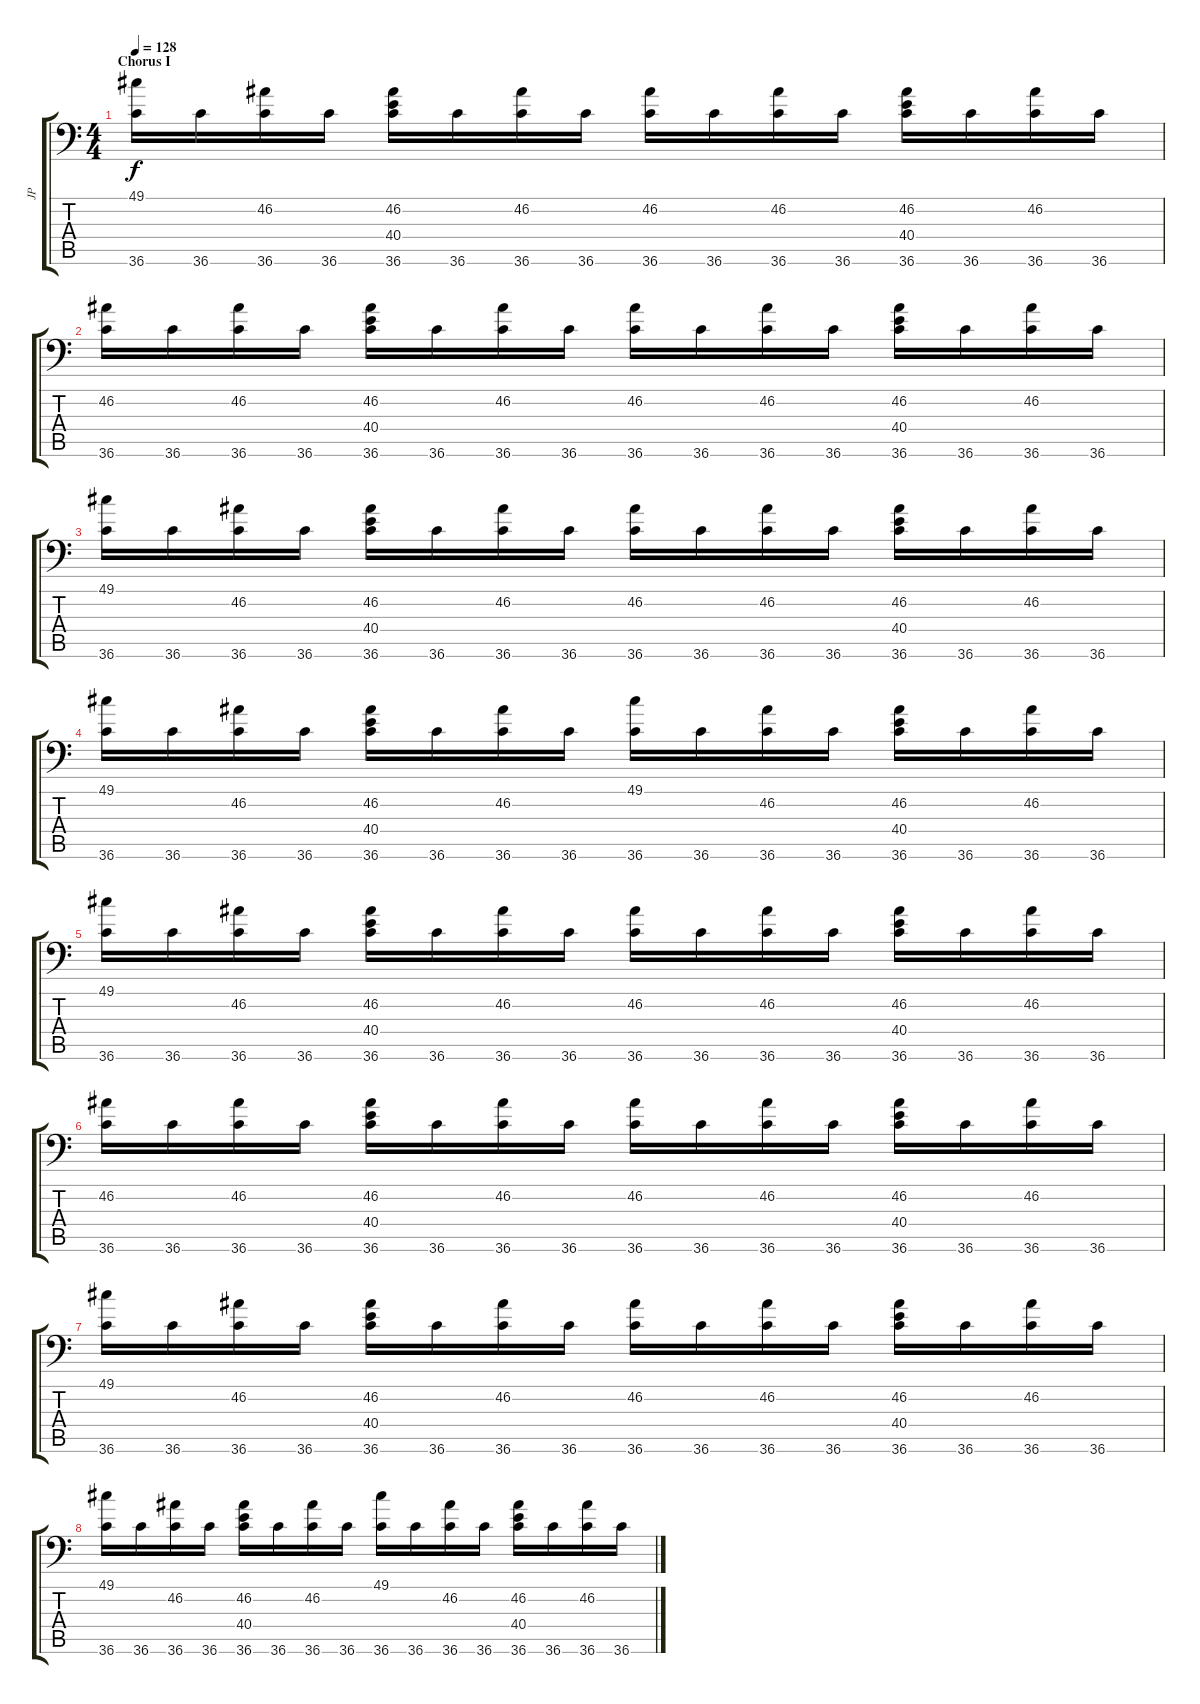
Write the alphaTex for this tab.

\track ("JP" "JP") {instrument acousticgrandpiano}
\staff {score tabs}
\tuning (C-1 C-1 C-1 C-1 C-1 C-1) {hide}
\ts (4 4)
\section ("" "Chorus I")
\tempo 128
\clef f4
\ks c
(49.1 36.6).16{dy f} 36.6.16 (46.2 36.6).16 36.6.16 (46.2 40.4 36.6).16 36.6.16 (46.2 36.6).16 36.6.16 (46.2 36.6).16 36.6.16 (46.2 36.6).16 36.6.16 (46.2 40.4 36.6).16 36.6.16 (46.2 36.6).16 36.6.16 |
(46.2 36.6).16 36.6.16 (46.2 36.6).16 36.6.16 (46.2 40.4 36.6).16 36.6.16 (46.2 36.6).16 36.6.16 (46.2 36.6).16 36.6.16 (46.2 36.6).16 36.6.16 (46.2 40.4 36.6).16 36.6.16 (46.2 36.6).16 36.6.16 |
(49.1 36.6).16 36.6.16 (46.2 36.6).16 36.6.16 (46.2 40.4 36.6).16 36.6.16 (46.2 36.6).16 36.6.16 (46.2 36.6).16 36.6.16 (46.2 36.6).16 36.6.16 (46.2 40.4 36.6).16 36.6.16 (46.2 36.6).16 36.6.16 |
(49.1 36.6).16 36.6.16 (46.2 36.6).16 36.6.16 (46.2 40.4 36.6).16 36.6.16 (46.2 36.6).16 36.6.16 (49.1 36.6).16 36.6.16 (46.2 36.6).16 36.6.16 (46.2 40.4 36.6).16 36.6.16 (46.2 36.6).16 36.6.16 |
(49.1 36.6).16 36.6.16 (46.2 36.6).16 36.6.16 (46.2 40.4 36.6).16 36.6.16 (46.2 36.6).16 36.6.16 (46.2 36.6).16 36.6.16 (46.2 36.6).16 36.6.16 (46.2 40.4 36.6).16 36.6.16 (46.2 36.6).16 36.6.16 |
(46.2 36.6).16 36.6.16 (46.2 36.6).16 36.6.16 (46.2 40.4 36.6).16 36.6.16 (46.2 36.6).16 36.6.16 (46.2 36.6).16 36.6.16 (46.2 36.6).16 36.6.16 (46.2 40.4 36.6).16 36.6.16 (46.2 36.6).16 36.6.16 |
(49.1 36.6).16 36.6.16 (46.2 36.6).16 36.6.16 (46.2 40.4 36.6).16 36.6.16 (46.2 36.6).16 36.6.16 (46.2 36.6).16 36.6.16 (46.2 36.6).16 36.6.16 (46.2 40.4 36.6).16 36.6.16 (46.2 36.6).16 36.6.16 |
(49.1 36.6).16 36.6.16 (46.2 36.6).16 36.6.16 (46.2 40.4 36.6).16 36.6.16 (46.2 36.6).16 36.6.16 (49.1 36.6).16 36.6.16 (46.2 36.6).16 36.6.16 (46.2 40.4 36.6).16 36.6.16 (46.2 36.6).16 36.6.16
